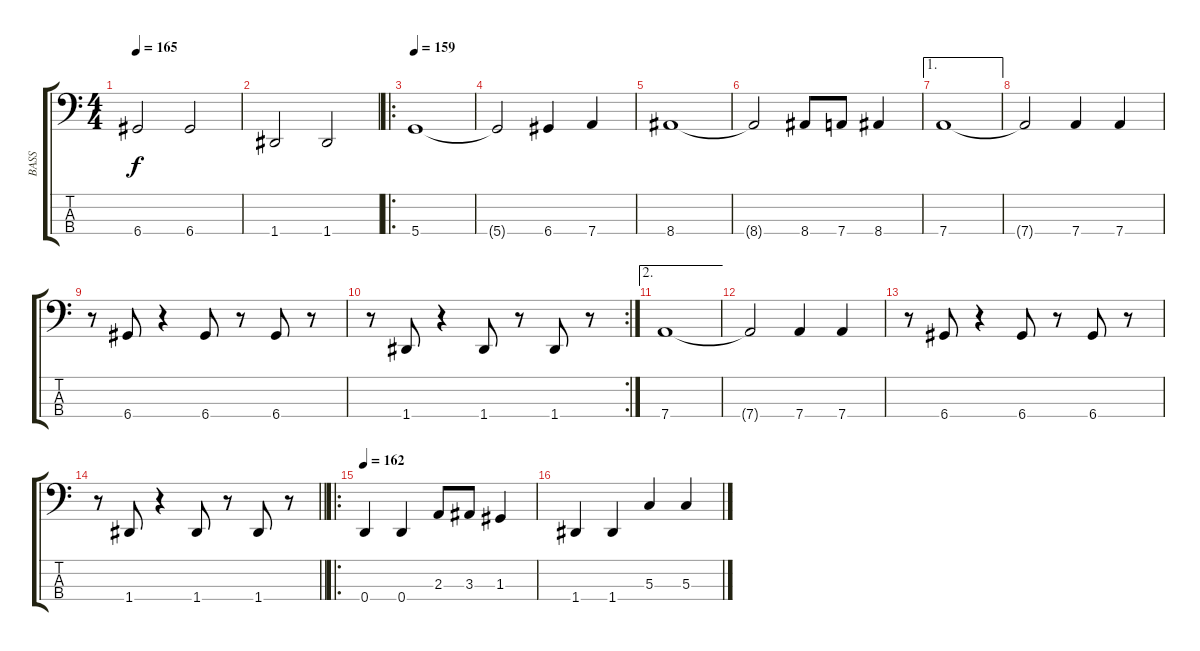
\track ("BASS" "BASS") {instrument electricbassfinger}
\staff {score tabs}
\tuning (F2 C2 G1 D1) {hide}
\ts (4 4)
\tempo 165
\clef f4
\ks c
6.4.2{dy f} 6.4.2 |
1.4.2 1.4.2 |
\ro
\tempo 159
5.4.1 |
5.4{t}.2 6.4.4 7.4.4 |
8.4.1 |
8.4{t}.2 8.4.8 7.4.8 8.4.4 |
\ae 1
7.4.1 |
7.4{t}.2 7.4.4 7.4.4 |
r.8 6.4.8 r.4 6.4.8 r.8 6.4.8 r.8 |
\rc 2
r.8 1.4.8 r.4 1.4.8 r.8 1.4.8 r.8 |
\ae 2
7.4.1 |
7.4{t}.2 7.4.4 7.4.4 |
r.8 6.4.8 r.4 6.4.8 r.8 6.4.8 r.8 |
\barLineRight lightlight
r.8 1.4.8 r.4 1.4.8 r.8 1.4.8 r.8 |
\ro
\tempo 162
0.4.4 0.4.4 2.3.8 3.3.8 1.3.4 |
1.4.4 1.4.4 5.3.4 5.3.4
